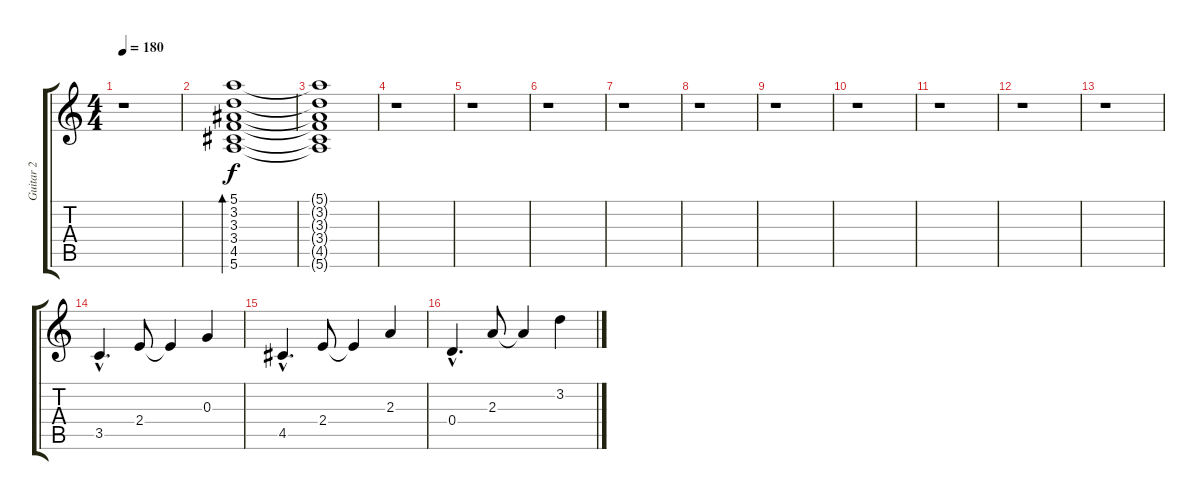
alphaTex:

\track ("Guitar 2" "Guitar 2") {instrument acousticguitarsteel}
\staff {score tabs}
\tuning (E4 B3 G3 D3 A2 E2) {hide}
\ts (4 4)
\tempo 180
\clef g2
\ks c
r.1{dy f instrument acousticguitarsteel} |
(5.1 3.2 3.3 3.4 4.5 5.6).1{bd 480} |
(5.1{t} 3.2{t} 3.3{t} 3.4{t} 4.5{t} 5.6{t}).1 |
r.1 |
r.1 |
r.1 |
r.1 |
r.1 |
r.1 |
r.1 |
r.1 |
r.1 |
r.1 |
3.5{hac}.4{d} 2.4.8 2.4{t}.4 0.3.4 |
4.5{hac}.4{d} 2.4.8 2.4{t}.4 2.3.4 |
0.4{hac}.4{d} 2.3.8 2.3{t}.4 3.2.4
